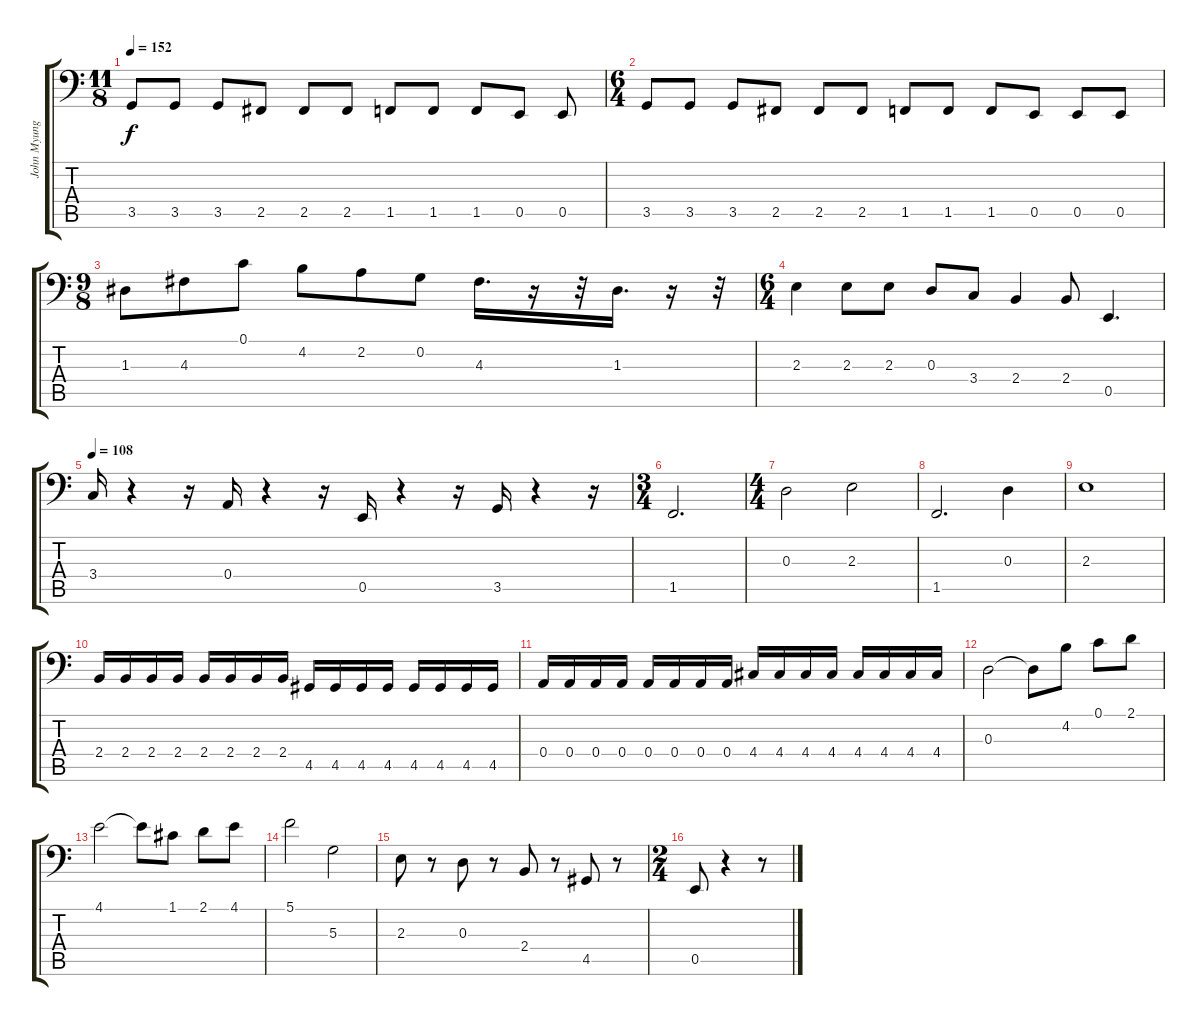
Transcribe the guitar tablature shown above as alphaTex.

\track ("John Myung (Bass)" "John Myung") {instrument electricbassfinger}
\staff {score tabs}
\tuning (C3 G2 D2 A1 E1 B0) {hide}
\ts (11 8)
\tempo 152
\clef f4
\ks c
3.5.8{dy f} 3.5.8 3.5.8 2.5.8 2.5.8 2.5.8 1.5.8 1.5.8 1.5.8 0.5.8 0.5.8 |
\ts (6 4)
3.5.8 3.5.8 3.5.8 2.5.8 2.5.8 2.5.8 1.5.8 1.5.8 1.5.8 0.5.8 0.5.8 0.5.8 |
\ts (9 8)
1.3.8 4.3.8 0.1.8 4.2.8 2.2.8 0.2.8 4.3.16{d} r.16 r.32 1.3.16{d} r.16 r.32 |
\ts (6 4)
2.3.4 2.3.8 2.3.8 0.3.8 3.4.8 2.4.4 2.4.8 0.5.4{d} |
\tempo 108
3.4.16 r.4 r.16 0.4.16 r.4 r.16 0.5.16 r.4 r.16 3.5.16 r.4 r.16 |
\ts (3 4)
1.5.2{d} |
\ts (4 4)
0.3.2 2.3.2 |
1.5.2{d} 0.3.4 |
2.3.1 |
2.4.16 2.4.16 2.4.16 2.4.16 2.4.16 2.4.16 2.4.16 2.4.16 4.5.16 4.5.16 4.5.16 4.5.16 4.5.16 4.5.16 4.5.16 4.5.16 |
0.4.16 0.4.16 0.4.16 0.4.16 0.4.16 0.4.16 0.4.16 0.4.16 4.4.16 4.4.16 4.4.16 4.4.16 4.4.16 4.4.16 4.4.16 4.4.16 |
0.3.2 0.3{t}.8 4.2.8 0.1.8 2.1.8 |
4.1.2 4.1{t}.8 1.1.8 2.1.8 4.1.8 |
5.1.2 5.3.2 |
2.3.8 r.8 0.3.8 r.8 2.4.8 r.8 4.5.8 r.8 |
\ts (2 4)
0.5.8 r.4 r.8
